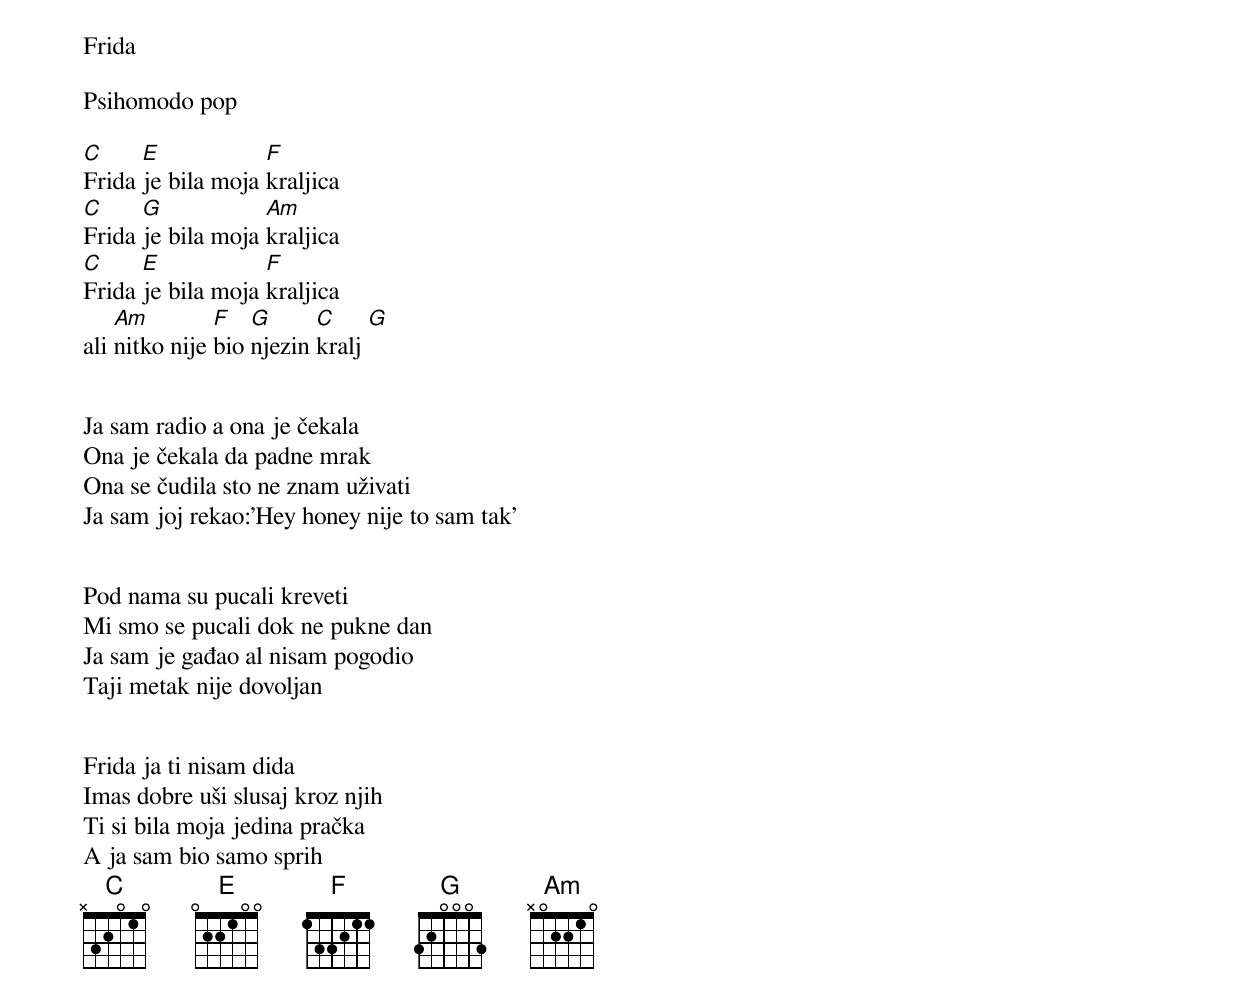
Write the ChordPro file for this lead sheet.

Frida

Psihomodo pop

[C]Frida [E]je bila moja [F]kraljica
[C]Frida [G]je bila moja [Am]kraljica
[C]Frida [E]je bila moja [F]kraljica
ali [Am]nitko nije [F]bio [G]njezin [C]kralj [G]


Ja sam radio a ona je čekala
Ona je čekala da padne mrak
Ona se čudila sto ne znam uživati
Ja sam joj rekao:'Hey honey nije to sam tak'


Pod nama su pucali kreveti
Mi smo se pucali dok ne pukne dan
Ja sam je gađao al nisam pogodio
Taji metak nije dovoljan


Frida ja ti nisam dida
Imas dobre uši slusaj kroz njih
Ti si bila moja jedina pračka
A ja sam bio samo sprih
